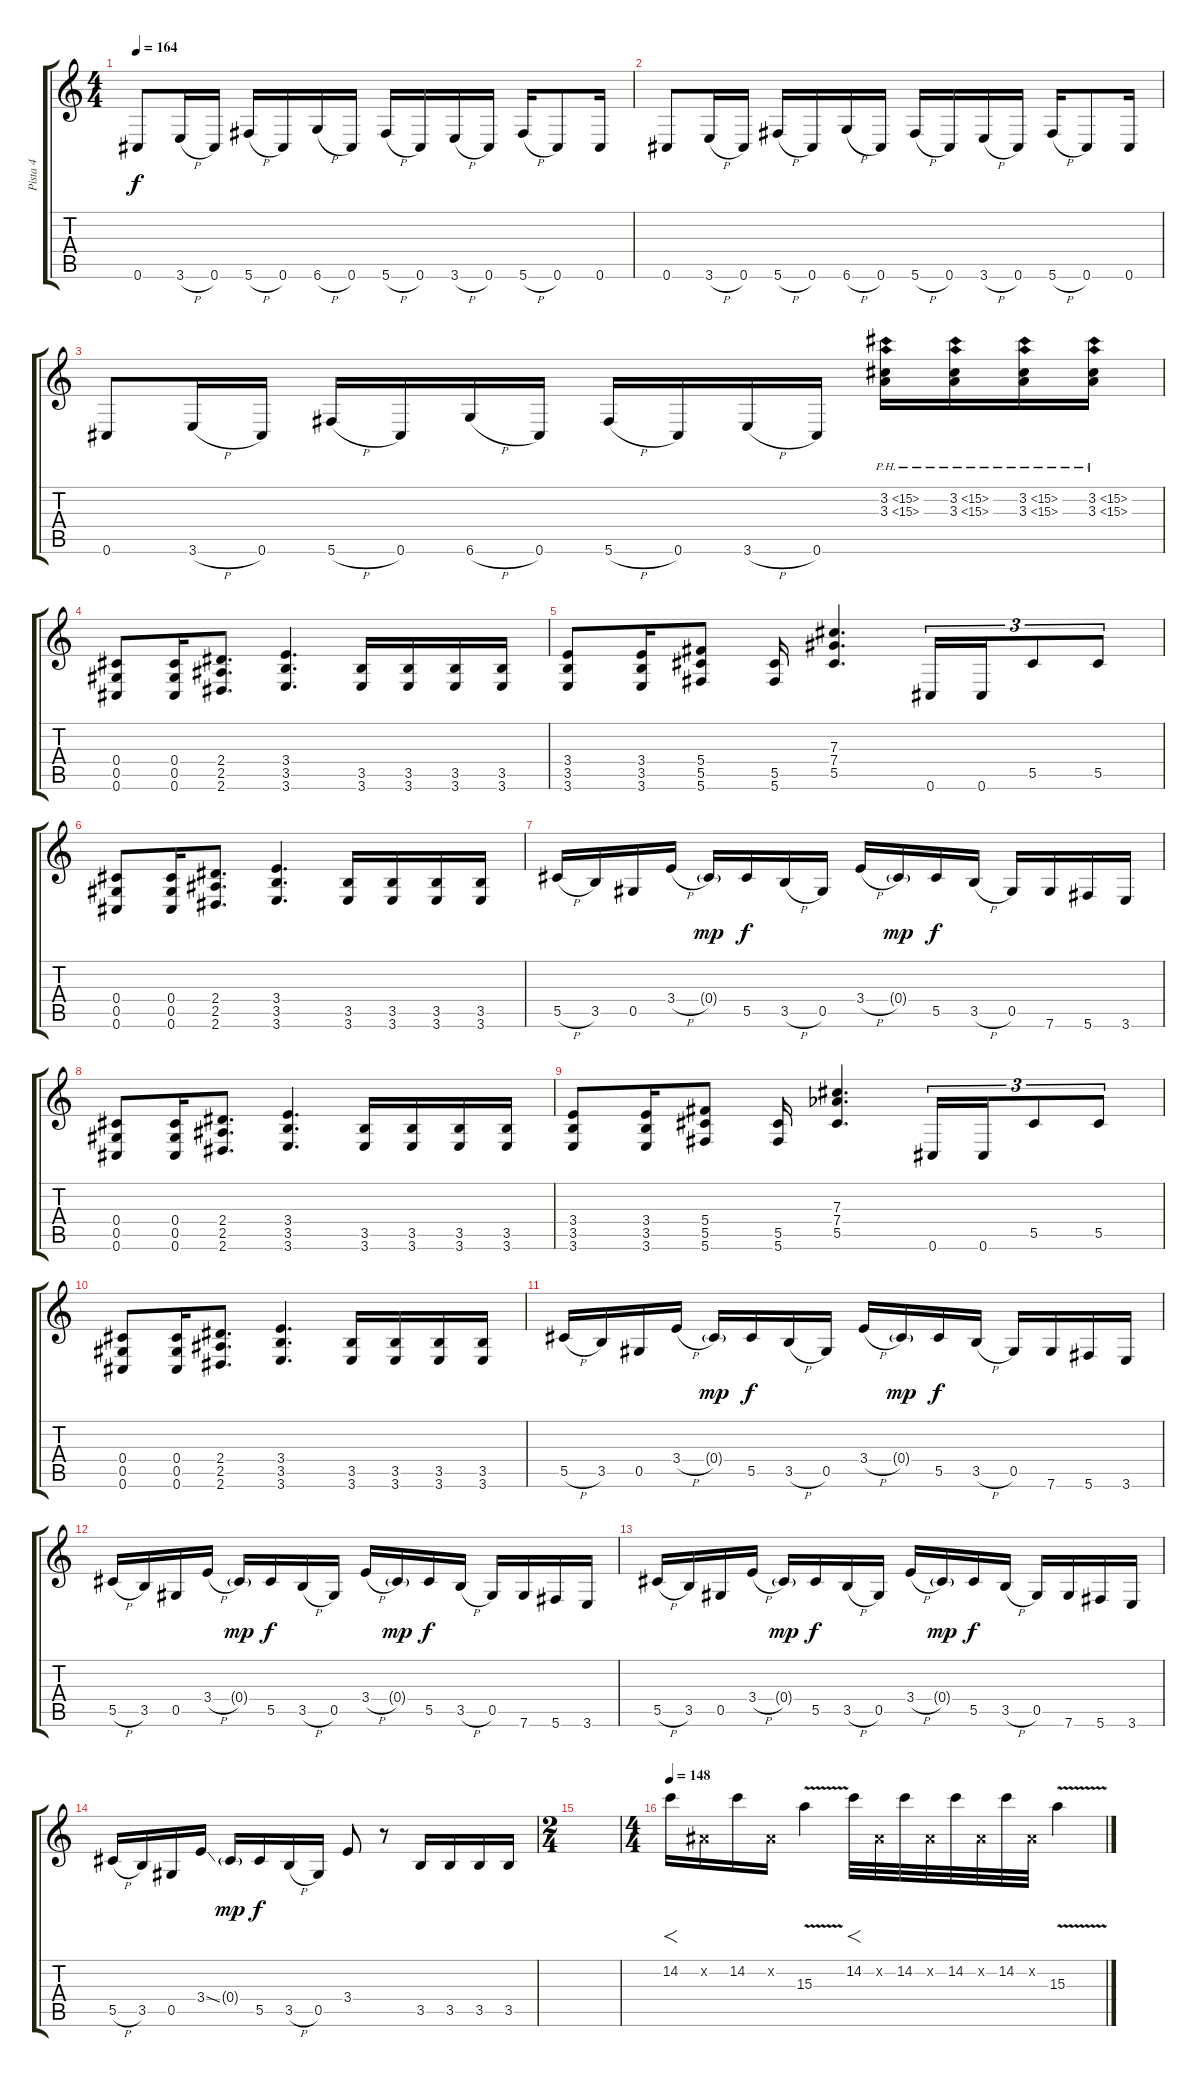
\track ("Pista 4" "Pista 4") {instrument distortionguitar}
\staff {score tabs}
\tuning (Eb4 Bb3 Gb3 Db3 Ab2 Db2) {hide}
\ts (4 4)
\tempo 164
\clef g2
\ks c
0.6.8{dy f} 3.6{h}.16 0.6.16 5.6{h}.16 0.6.16 6.6{h}.16 0.6.16 5.6{h}.16 0.6.16 3.6{h}.16 0.6.16 5.6{h}.16 0.6.8 0.6.16 |
0.6.8 3.6{h}.16 0.6.16 5.6{h}.16 0.6.16 6.6{h}.16 0.6.16 5.6{h}.16 0.6.16 3.6{h}.16 0.6.16 5.6{h}.16 0.6.8 0.6.16 |
0.6.8 3.6{h}.16 0.6.16 5.6{h}.16 0.6.16 6.6{h}.16 0.6.16 5.6{h}.16 0.6.16 3.6{h}.16 0.6.16 (3.2{ph 12} 3.3{ph 12}).16 (3.2{ph 12} 3.3{ph 12}).16 (3.2{ph 12} 3.3{ph 12}).16 (3.2{ph 12} 3.3{ph 12}).16 |
(0.4 0.5 0.6).8 (0.4 0.5 0.6).16 (2.4 2.5 2.6).8{d} (3.4 3.5 3.6).4{d} (3.5 3.6).16 (3.5 3.6).16 (3.5 3.6).16 (3.5 3.6).16 |
(3.4 3.5 3.6).8 (3.4 3.5 3.6).16 (5.4 5.5 5.6).8 (5.5 5.6).16 (7.3 7.4 5.5).4{d} 0.6.16{tu (3 2)} 0.6.16{tu (3 2)} 5.5.8{tu (3 2)} 5.5.8{tu (3 2)} |
(0.4 0.5 0.6).8 (0.4 0.5 0.6).16 (2.4 2.5 2.6).8{d} (3.4 3.5 3.6).4{d} (3.5 3.6).16 (3.5 3.6).16 (3.5 3.6).16 (3.5 3.6).16 |
5.5{h}.16 3.5.16 0.5.16 3.4{h}.16 0.4{g}.16{dy mp} 5.5.16{dy f} 3.5{h}.16 0.5.16 3.4{h}.16 0.4{g}.16{dy mp} 5.5.16{dy f} 3.5{h}.16 0.5.16 7.6.16 5.6.16 3.6.16 |
(0.4 0.5 0.6).8 (0.4 0.5 0.6).16 (2.4 2.5 2.6).8{d} (3.4 3.5 3.6).4{d} (3.5 3.6).16 (3.5 3.6).16 (3.5 3.6).16 (3.5 3.6).16 |
(3.4 3.5 3.6).8 (3.4 3.5 3.6).16 (5.4 5.5 5.6).8 (5.5 5.6).16 (7.3 7.4{acc b} 5.5).4{d} 0.6.16{tu (3 2)} 0.6.16{tu (3 2)} 5.5.8{tu (3 2)} 5.5.8{tu (3 2)} |
(0.4 0.5 0.6).8 (0.4 0.5 0.6).16 (2.4 2.5 2.6).8{d} (3.4 3.5 3.6).4{d} (3.5 3.6).16 (3.5 3.6).16 (3.5 3.6).16 (3.5 3.6).16 |
5.5{h}.16 3.5.16 0.5.16 3.4{h}.16 0.4{g}.16{dy mp} 5.5.16{dy f} 3.5{h}.16 0.5.16 3.4{h}.16 0.4{g}.16{dy mp} 5.5.16{dy f} 3.5{h}.16 0.5.16 7.6.16 5.6.16 3.6.16 |
5.5{h}.16 3.5.16 0.5.16 3.4{h}.16 0.4{g}.16{dy mp} 5.5.16{dy f} 3.5{h}.16 0.5.16 3.4{h}.16 0.4{g}.16{dy mp} 5.5.16{dy f} 3.5{h}.16 0.5.16 7.6.16 5.6.16 3.6.16 |
5.5{h}.16 3.5.16 0.5.16 3.4{h}.16 0.4{g}.16{dy mp} 5.5.16{dy f} 3.5{h}.16 0.5.16 3.4{h}.16 0.4{g}.16{dy mp} 5.5.16{dy f} 3.5{h}.16 0.5.16 7.6.16 5.6.16 3.6.16 |
5.5{h}.16 3.5.16 0.5.16 3.4{ss}.16 0.4{g}.16{dy mp} 5.5.16{dy f} 3.5{h}.16 0.5.16 3.4.8 r.8 3.5.16 3.5.16 3.5.16 3.5.16 |
\ts (2 4)
|
\ts (4 4)
\tempo 148
14.2.16{f instrument banjo} 0.2{x}.16 14.2.16 0.2{x}.16 15.3{v}.4 14.2.32{f instrument banjo} 0.2{x}.32 14.2.32 0.2{x}.32 14.2.32 0.2{x}.32 14.2.32 0.2{x}.32 15.3{v}.4
